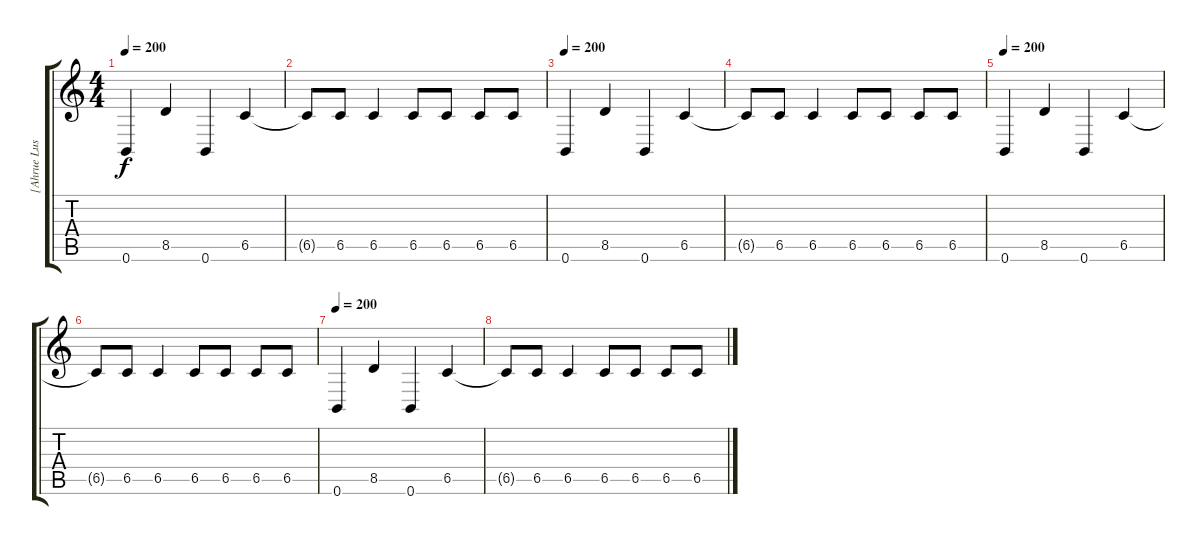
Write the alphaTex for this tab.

\track ("[Ahrue Luster] Guitar" "[Ahrue Lus") {instrument distortionguitar}
\staff {score tabs}
\tuning (Db4 Ab3 E3 B2 Gb2 B1) {hide}
\ts (4 4)
\tempo 200
\clef g2
\ks c
0.6.4{dy f} 8.5.4 0.6.4 6.5.4 |
6.5{t}.8 6.5.8 6.5.4 6.5.8 6.5.8 6.5.8 6.5.8 |
\tempo 200
0.6.4 8.5.4 0.6.4 6.5.4 |
6.5{t}.8 6.5.8 6.5.4 6.5.8 6.5.8 6.5.8 6.5.8 |
\tempo 200
0.6.4 8.5.4 0.6.4 6.5.4 |
6.5{t}.8 6.5.8 6.5.4 6.5.8 6.5.8 6.5.8 6.5.8 |
\tempo 200
0.6.4 8.5.4 0.6.4 6.5.4 |
6.5{t}.8 6.5.8 6.5.4 6.5.8 6.5.8 6.5.8 6.5.8
